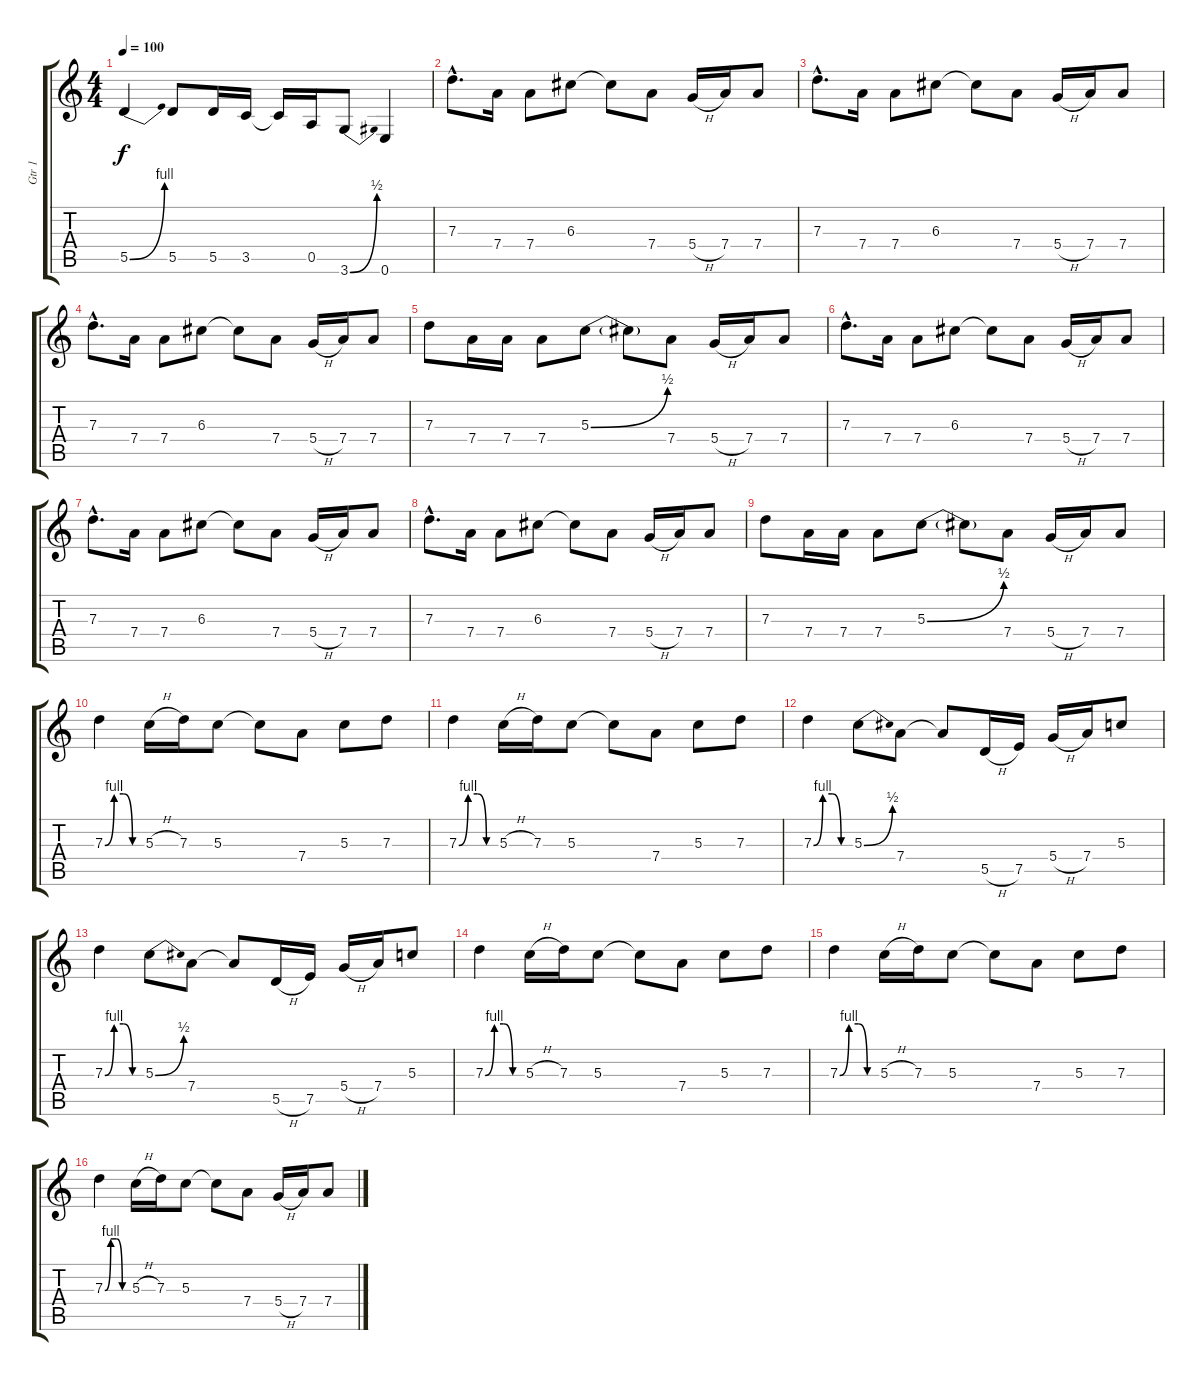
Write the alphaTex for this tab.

\track ("Gtr 1" "Gtr 1") {instrument distortionguitar}
\staff {score tabs}
\tuning (E4 B3 G3 D3 A2 E2) {hide}
\ts (4 4)
\tempo 100
\clef g2
\ks c
5.5{be (bend 0 0 60 4)}.4{dy f} 5.5.8 5.5.16 3.5.16 3.5{t}.16 0.5.16 3.6{be (bend 0 0 60 2)}.8 0.6.4 |
7.3{hac}.8{d} 7.4.16 7.4.8 6.3.8 6.3{t}.8 7.4.8 5.4{h}.16 7.4.16 7.4.8 |
7.3{hac}.8{d} 7.4.16 7.4.8 6.3.8 6.3{t}.8 7.4.8 5.4{h}.16 7.4.16 7.4.8 |
7.3{hac}.8{d} 7.4.16 7.4.8 6.3.8 6.3{t}.8 7.4.8 5.4{h}.16 7.4.16 7.4.8 |
7.3.8 7.4.16 7.4.16 7.4.8 5.3{be (bend 0 0 60 2)}.8 5.3{t}.8 7.4.8 5.4{h}.16 7.4.16 7.4.8 |
7.3{hac}.8{d} 7.4.16 7.4.8 6.3.8 6.3{t}.8 7.4.8 5.4{h}.16 7.4.16 7.4.8 |
7.3{hac}.8{d} 7.4.16 7.4.8 6.3.8 6.3{t}.8 7.4.8 5.4{h}.16 7.4.16 7.4.8 |
7.3{hac}.8{d} 7.4.16 7.4.8 6.3.8 6.3{t}.8 7.4.8 5.4{h}.16 7.4.16 7.4.8 |
7.3.8 7.4.16 7.4.16 7.4.8 5.3{be (bend 0 0 60 2)}.8 5.3{t}.8 7.4.8 5.4{h}.16 7.4.16 7.4.8 |
7.3{be (custom 0 0 15 4 30 4 45 0 60 0)}.4 5.3{h}.16 7.3.16 5.3.8 5.3{t}.8 7.4.8 5.3.8 7.3.8 |
7.3{be (custom 0 0 15 4 30 4 45 0 60 0)}.4 5.3{h}.16 7.3.16 5.3.8 5.3{t}.8 7.4.8 5.3.8 7.3.8 |
7.3{be (custom 0 0 15 4 30 4 45 0 60 0)}.4 5.3{be (bend 0 0 60 2)}.8 7.4.8 7.4{t}.8 5.5{h}.16 7.5.16 5.4{h}.16 7.4.16 5.3.8 |
7.3{be (custom 0 0 15 4 30 4 45 0 60 0)}.4 5.3{be (bend 0 0 60 2)}.8 7.4.8 7.4{t}.8 5.5{h}.16 7.5.16 5.4{h}.16 7.4.16 5.3.8 |
7.3{be (custom 0 0 15 4 30 4 45 0 60 0)}.4 5.3{h}.16 7.3.16 5.3.8 5.3{t}.8 7.4.8 5.3.8 7.3.8 |
7.3{be (custom 0 0 15 4 30 4 45 0 60 0)}.4 5.3{h}.16 7.3.16 5.3.8 5.3{t}.8 7.4.8 5.3.8 7.3.8 |
7.3{be (custom 0 0 15 4 30 4 45 0 60 0)}.4 5.3{h}.16 7.3.16 5.3.8 5.3{t}.8 7.4.8 5.4{h}.16 7.4.16 7.4.8
